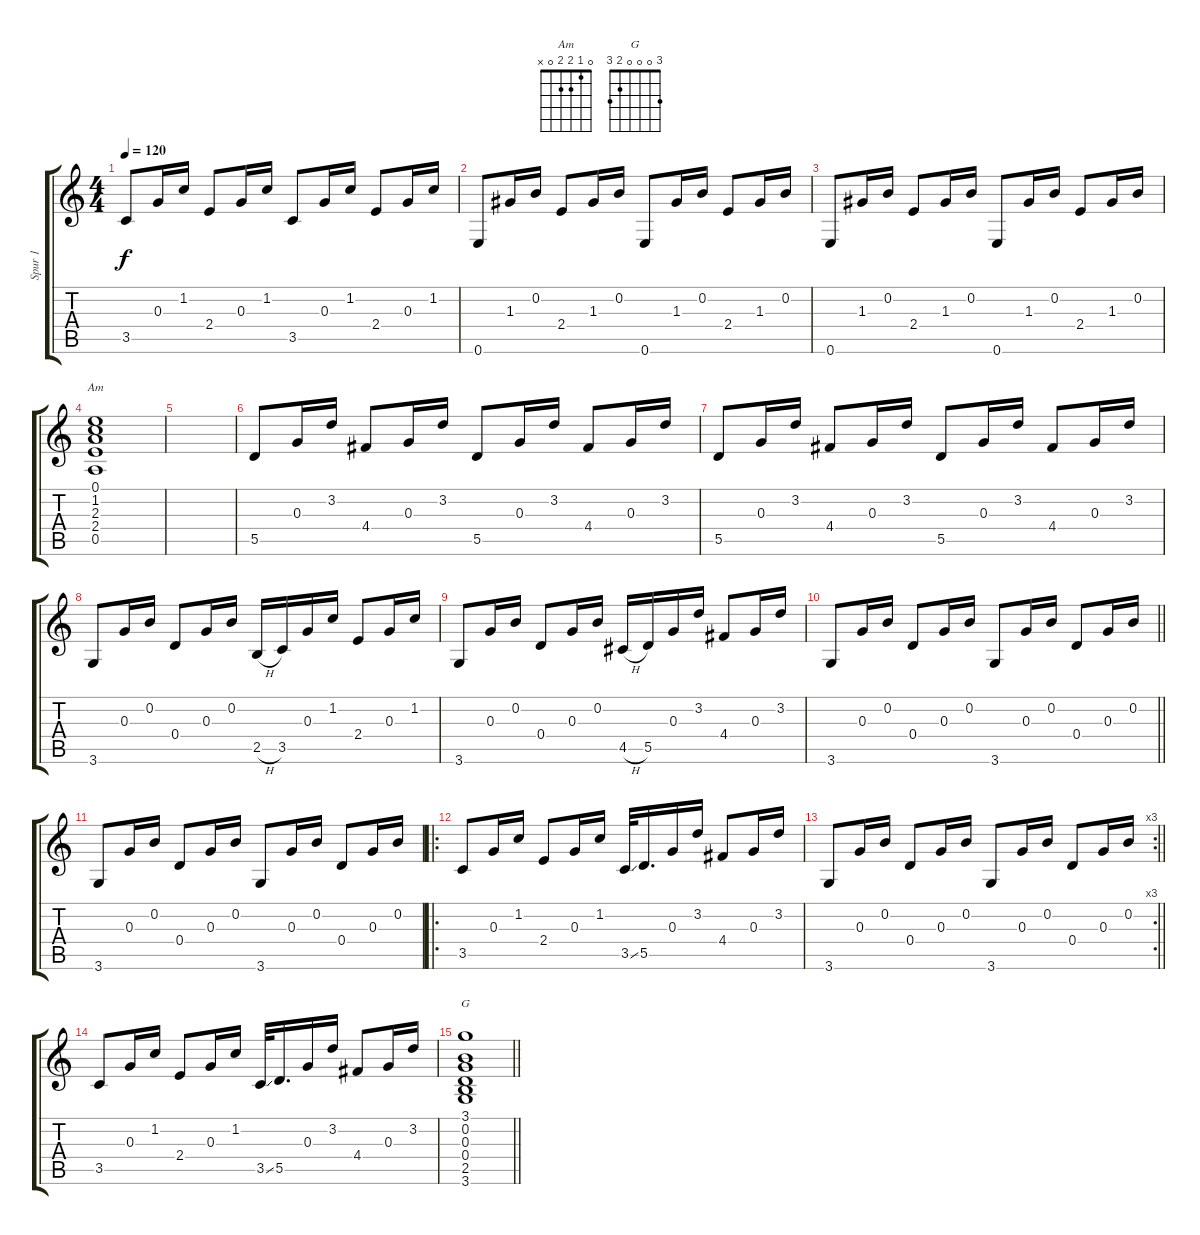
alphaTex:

\track ("Spur 1" "Spur 1") {instrument acousticguitarsteel}
\staff {score tabs}
\tuning (E4 B3 G3 D3 A2 E2) {hide}
\chord ("Am" 0 1 2 2 0 x)
\chord ("G" 3 0 0 0 2 3)
\ts (4 4)
\tempo 120
\clef g2
\ks c
3.5.8{dy f} 0.3.16 1.2.16 2.4.8 0.3.16 1.2.16 3.5.8 0.3.16 1.2.16 2.4.8 0.3.16 1.2.16 |
0.6.8 1.3.16 0.2.16 2.4.8 1.3.16 0.2.16 0.6.8 1.3.16 0.2.16 2.4.8 1.3.16 0.2.16 |
0.6.8 1.3.16 0.2.16 2.4.8 1.3.16 0.2.16 0.6.8 1.3.16 0.2.16 2.4.8 1.3.16 0.2.16 |
(0.1 1.2 2.3 2.4 0.5).1{ch "Am"} |
|
5.5.8 0.3.16 3.2.16 4.4.8 0.3.16 3.2.16 5.5.8 0.3.16 3.2.16 4.4.8 0.3.16 3.2.16 |
5.5.8 0.3.16 3.2.16 4.4.8 0.3.16 3.2.16 5.5.8 0.3.16 3.2.16 4.4.8 0.3.16 3.2.16 |
3.6.8 0.3.16 0.2.16 0.4.8 0.3.16 0.2.16 2.5{h}.16 3.5.16 0.3.16 1.2.16 2.4.8 0.3.16 1.2.16 |
3.6.8 0.3.16 0.2.16 0.4.8 0.3.16 0.2.16 4.5{h}.16 5.5.16 0.3.16 3.2.16 4.4.8 0.3.16 3.2.16 |
\barLineRight lightlight
3.6.8 0.3.16 0.2.16 0.4.8 0.3.16 0.2.16 3.6.8 0.3.16 0.2.16 0.4.8 0.3.16 0.2.16 |
3.6.8 0.3.16 0.2.16 0.4.8 0.3.16 0.2.16 3.6.8 0.3.16 0.2.16 0.4.8 0.3.16 0.2.16 |
\ro
3.5.8 0.3.16 1.2.16 2.4.8 0.3.16 1.2.16 3.5{ss}.32 5.5.16{d} 0.3.16 3.2.16 4.4.8 0.3.16 3.2.16 |
\rc 3
\barLineRight lightlight
3.6.8 0.3.16 0.2.16 0.4.8 0.3.16 0.2.16 3.6.8 0.3.16 0.2.16 0.4.8 0.3.16 0.2.16 |
3.5.8 0.3.16 1.2.16 2.4.8 0.3.16 1.2.16 3.5{ss}.32 5.5.16{d} 0.3.16 3.2.16 4.4.8 0.3.16 3.2.16 |
\barLineRight lightlight
(3.1 0.2 0.3 0.4 2.5 3.6).1{ch "G"}
